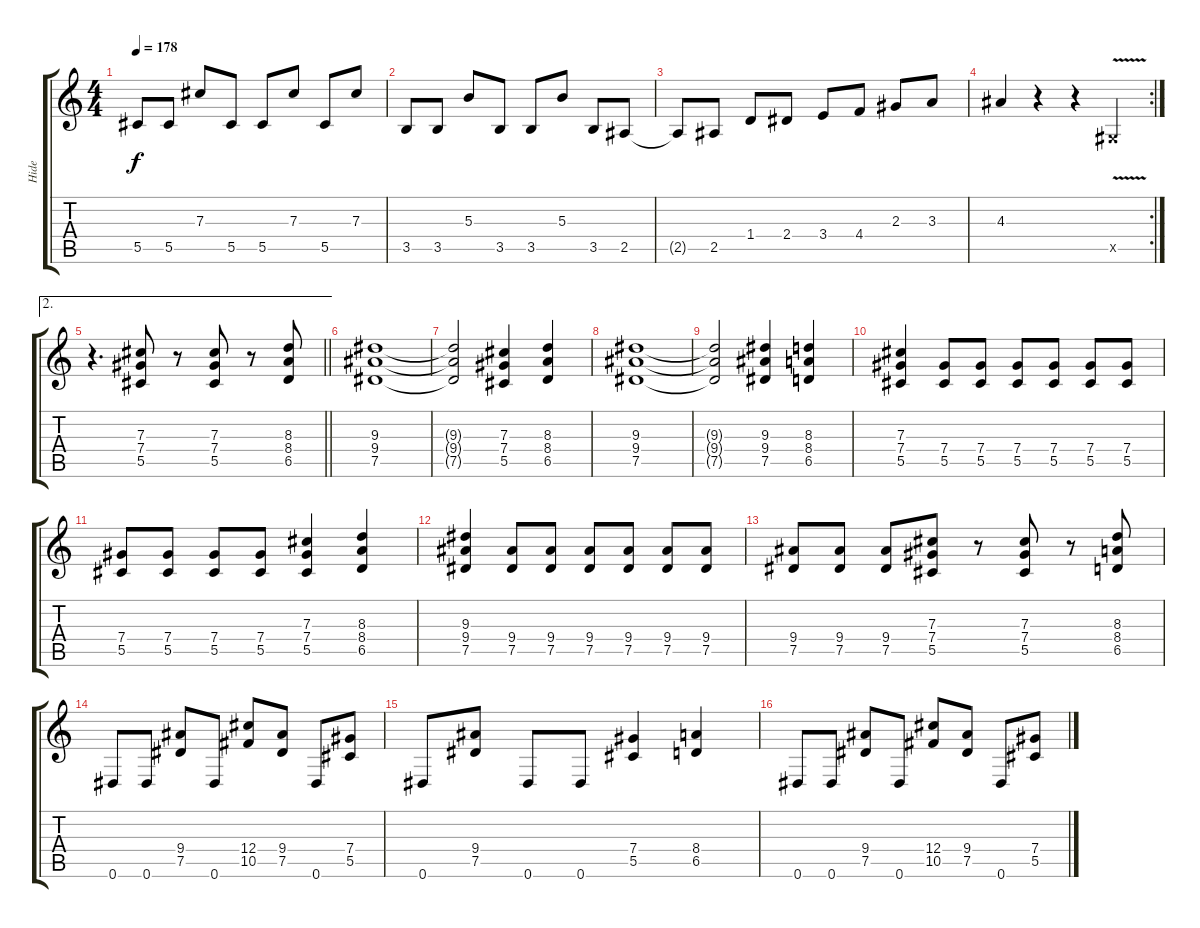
\track ("Hide" "Hide") {instrument distortionguitar}
\staff {score tabs}
\tuning (Eb4 Bb3 Gb3 Db3 Ab2 Eb2) {hide}
\ts (4 4)
\tempo 178
\clef g2
\ks c
5.5.8{dy f} 5.5.8 7.3.8 5.5.8 5.5.8 7.3.8 5.5.8 7.3.8 |
3.5.8 3.5.8 5.3.8 3.5.8 3.5.8 5.3.8 3.5.8 2.5.8 |
2.5{t}.8 2.5.8 1.4.8 2.4.8 3.4.8 4.4.8 2.3.8 3.3.8 |
\rc 2
4.3.4 r.4 r.4 0.5{v x}.4 |
\ae 2
\barLineRight lightlight
r.4{d} (7.3 7.4 5.5).8 r.8 (7.3 7.4 5.5).8 r.8 (8.3 8.4 6.5).8 |
\section ("" "")
(9.3 9.4 7.5).1 |
(9.3{t} 9.4{t} 7.5{t}).2 (7.3 7.4 5.5).4 (8.3 8.4 6.5).4 |
(9.3 9.4 7.5).1 |
(9.3{t} 9.4{t} 7.5{t}).2 (9.3 9.4 7.5).4 (8.3 8.4 6.5).4 |
(7.3 7.4 5.5).4 (7.4 5.5).8 (7.4 5.5).8 (7.4 5.5).8 (7.4 5.5).8 (7.4 5.5).8 (7.4 5.5).8 |
(7.4 5.5).8 (7.4 5.5).8 (7.4 5.5).8 (7.4 5.5).8 (7.3 7.4 5.5).4 (8.3 8.4 6.5).4 |
(9.3 9.4 7.5).4 (9.4 7.5).8 (9.4 7.5).8 (9.4 7.5).8 (9.4 7.5).8 (9.4 7.5).8 (9.4 7.5).8 |
(9.4 7.5).8 (9.4 7.5).8 (9.4 7.5).8 (7.3 7.4 5.5).8 r.8 (7.3 7.4 5.5).8 r.8 (8.3 8.4 6.5).8 |
0.6.8 0.6.8 (9.4 7.5).8 0.6.8 (12.4 10.5).8 (9.4 7.5).8 0.6.8 (7.4 5.5).8 |
0.6.8 (9.4 7.5).8 0.6.8 0.6.8 (7.4 5.5).4 (8.4 6.5).4 |
0.6.8 0.6.8 (9.4 7.5).8 0.6.8 (12.4 10.5).8 (9.4 7.5).8 0.6.8 (7.4 5.5).8
